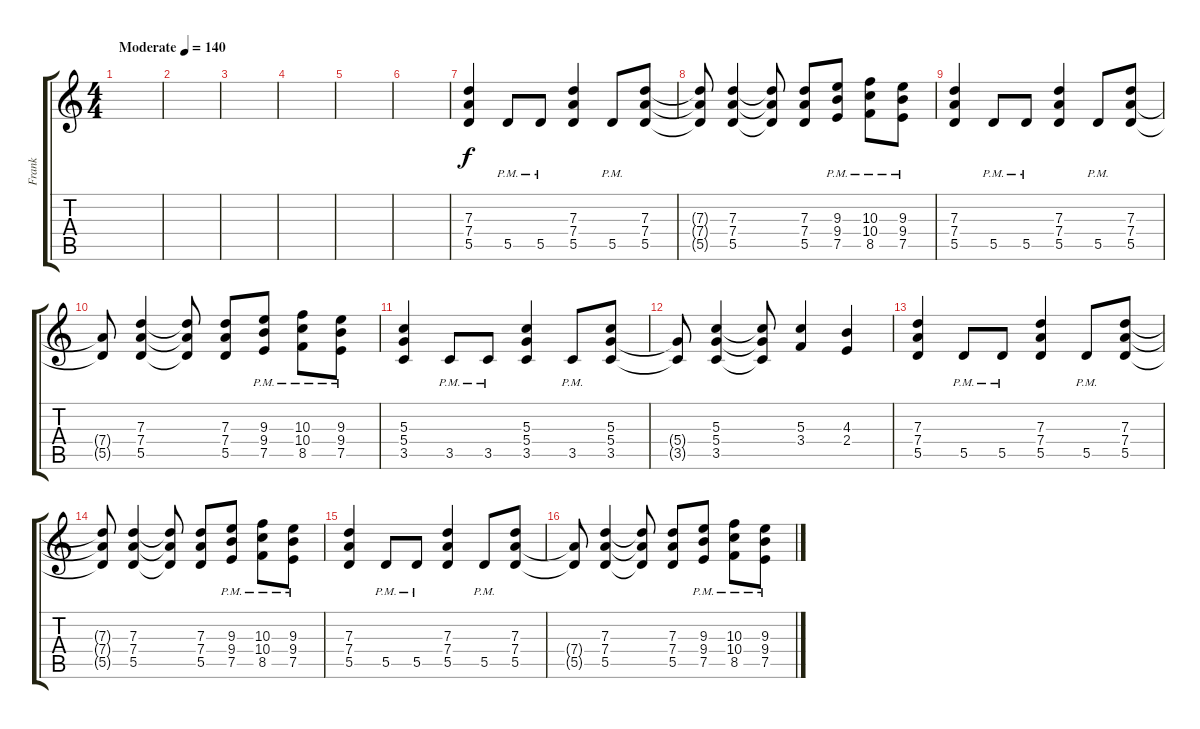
\track ("Frank" "Frank") {instrument overdrivenguitar}
\staff {score tabs}
\tuning (E4 B3 G3 D3 A2 E2) {hide}
\ts (4 4)
\tempo (140 "Moderate")
\clef g2
\ks c
|
|
|
|
|
|
(7.3 7.4 5.5).4 5.5{pm}.8 5.5{pm}.8 (7.3 7.4 5.5).4 5.5{pm}.8 (7.3 7.4 5.5).8 |
(7.3{t} 7.4{t} 5.5{t}).8 (7.3 7.4 5.5).4 (7.3{t} 7.4{t} 5.5{t}).8 (7.3 7.4 5.5).8 (9.3 9.4 7.5{pm}).8 (10.3 10.4 8.5{pm}).8 (9.3 9.4 7.5{pm}).8 |
(7.3 7.4 5.5).4 5.5{pm}.8 5.5{pm}.8 (7.3 7.4 5.5).4 5.5{pm}.8 (7.3 7.4 5.5).8 |
(7.4{t} 5.5{t}).8 (7.3 7.4 5.5).4 (7.3{t} 7.4{t} 5.5{t}).8 (7.3 7.4 5.5).8 (9.3 9.4 7.5{pm}).8 (10.3 10.4 8.5{pm}).8 (9.3 9.4 7.5{pm}).8 |
(5.3 5.4 3.5).4 3.5{pm}.8 3.5{pm}.8 (5.3 5.4 3.5).4 3.5{pm}.8 (5.3 5.4 3.5).8 |
(5.4{t} 3.5{t}).8 (5.3 5.4 3.5).4 (5.3{t} 5.4{t} 3.5{t}).8 (5.3 3.4).4 (4.3 2.4).4 |
(7.3 7.4 5.5).4 5.5{pm}.8 5.5{pm}.8 (7.3 7.4 5.5).4 5.5{pm}.8 (7.3 7.4 5.5).8 |
(7.3{t} 7.4{t} 5.5{t}).8 (7.3 7.4 5.5).4 (7.3{t} 7.4{t} 5.5{t}).8 (7.3 7.4 5.5).8 (9.3 9.4 7.5{pm}).8 (10.3 10.4 8.5{pm}).8 (9.3 9.4 7.5{pm}).8 |
(7.3 7.4 5.5).4 5.5{pm}.8 5.5{pm}.8 (7.3 7.4 5.5).4 5.5{pm}.8 (7.3 7.4 5.5).8 |
(7.4{t} 5.5{t}).8 (7.3 7.4 5.5).4 (7.3{t} 7.4{t} 5.5{t}).8 (7.3 7.4 5.5).8 (9.3 9.4 7.5{pm}).8 (10.3 10.4 8.5{pm}).8 (9.3 9.4 7.5{pm}).8
